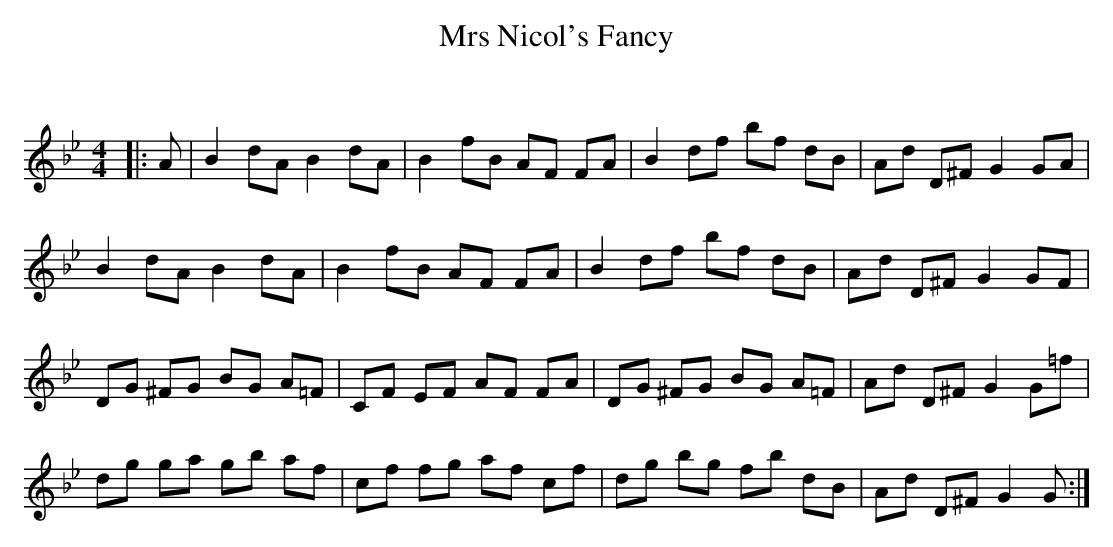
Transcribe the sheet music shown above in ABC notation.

X:1
T: Mrs Nicol's Fancy
C:
Q: 232
K:Bb
M:4/4
L:1/8
|:A|B2 dA B2 dA|B2 fB AF FA|B2 df bf dB|Ad D^F G2 GA|
B2 dA B2 dA|B2 fB AF FA|B2 df bf dB|Ad D^F G2 GF|
DG ^FG BG A=F|CF EF AF FA|DG ^FG BG A=F|Ad D^F G2 G=f|
dg ga gb af|cf fg af cf|dg bg fb dB|Ad D^F G2 G:|
